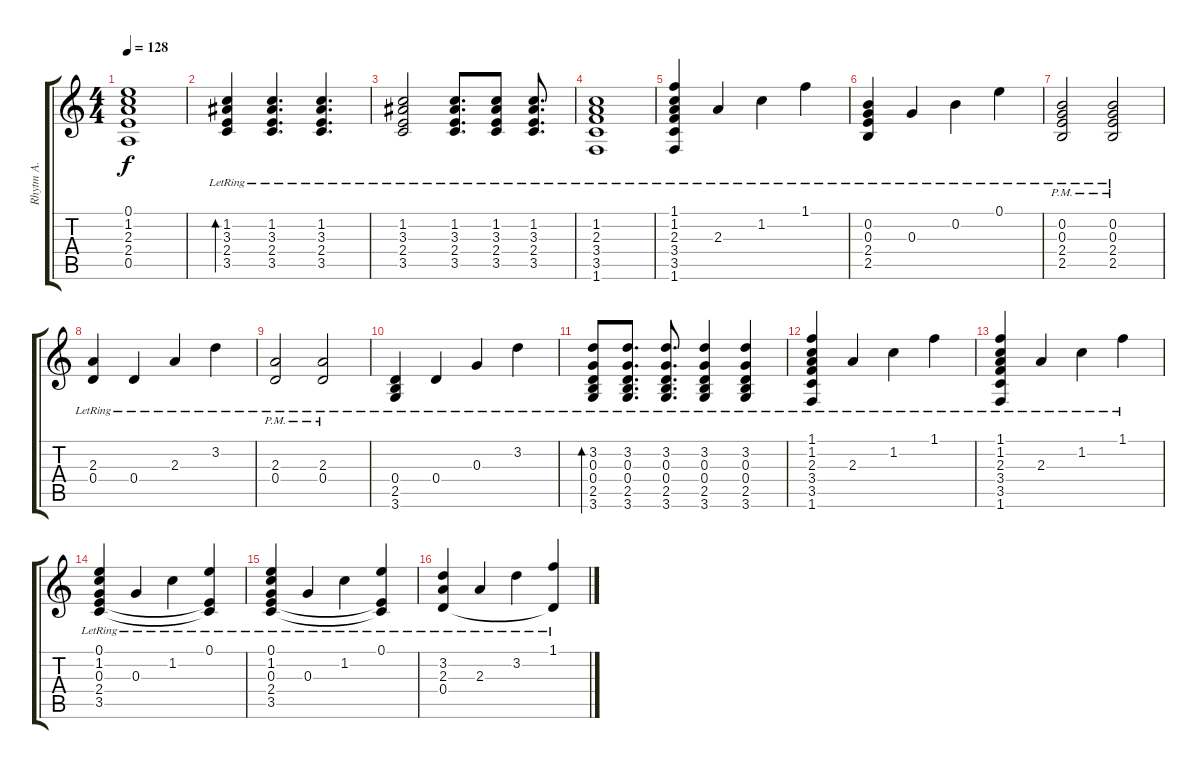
\track ("Rhytm A." "Rhytm A.") {instrument acousticguitarsteel}
\staff {score tabs}
\tuning (E4 B3 G3 D3 A2 E2) {hide}
\ts (4 4)
\tempo 128
\clef g2
\ks c
(0.1{t} 1.2{t} 2.3{t} 2.4{t} 0.5{t}).1{dy f} |
(1.2 3.3{lr} 2.4{lr} 3.5{lr}).4{bd 480} (1.2 3.3{lr} 2.4{lr} 3.5{lr}).4{d} (1.2 3.3{lr} 2.4{lr} 3.5{lr}).4{d} |
(1.2{lr} 3.3{lr} 2.4{lr} 3.5{lr}).2 (1.2{lr} 3.3{lr} 2.4{lr} 3.5{lr}).8{d} (1.2{lr} 3.3{lr} 2.4{lr} 3.5{lr}).8 (1.2{lr} 3.3{lr} 2.4{lr} 3.5{lr}).8{d} |
(1.2{lr} 2.3{lr} 3.4{lr} 3.5{lr} 1.6{lr}).1 |
(1.1{lr} 1.2{lr} 2.3{lr} 3.4{lr} 3.5{lr} 1.6{lr}).4 2.3{lr}.4 1.2{lr}.4 1.1{lr}.4 |
(0.2{lr} 0.3{lr} 2.4{lr} 2.5{lr}).4 0.3{lr}.4 0.2{lr}.4 0.1{lr}.4 |
(0.2{pm lr} 0.3{pm lr} 2.4{pm lr} 2.5{pm lr}).2 (0.2{pm lr} 0.3{pm lr} 2.4{pm lr} 2.5{pm lr}).2 |
(2.3{lr} 0.4{lr}).4 0.4{lr}.4 2.3{lr}.4 3.2{lr}.4 |
(2.3{pm lr} 0.4{pm lr}).2 (2.3{pm lr} 0.4{pm lr}).2 |
(0.4{lr} 2.5{lr} 3.6{lr}).4 0.4{lr}.4 0.3{lr}.4 3.2{lr}.4 |
(3.2{lr} 0.3{lr} 0.4{lr} 2.5{lr} 3.6{lr}).8{bd 120} (3.2{lr} 0.3{lr} 0.4{lr} 2.5{lr} 3.6{lr}).8{d} (3.2{lr} 0.3{lr} 0.4{lr} 2.5{lr} 3.6{lr}).8{d} (3.2{lr} 0.3{lr} 0.4{lr} 2.5{lr} 3.6{lr}).4 (3.2{lr} 0.3{lr} 0.4{lr} 2.5{lr} 3.6{lr}).4 |
(1.1{lr} 1.2{lr} 2.3{lr} 3.4{lr} 3.5{lr} 1.6{lr}).4 2.3{lr}.4 1.2{lr}.4 1.1{lr}.4 |
(1.1{lr} 1.2{lr} 2.3{lr} 3.4{lr} 3.5{lr} 1.6{lr}).4 2.3{lr}.4 1.2{lr}.4 1.1{lr}.4 |
(0.1 1.2{lr} 0.3{lr} 2.4{lr} 3.5{lr}).4 0.3{lr}.4 1.2{lr}.4 (0.1{lr} 2.4{t} 3.5{t}).4 |
(0.1 1.2{lr} 0.3{lr} 2.4{lr} 3.5{lr}).4 0.3{lr}.4 1.2{lr}.4 (0.1{lr} 2.4{t} 3.5{t}).4 |
(3.2{lr} 2.3{lr} 0.4{lr}).4 2.3{lr}.4 3.2{lr}.4 (1.1{lr} 0.4{t}).4
